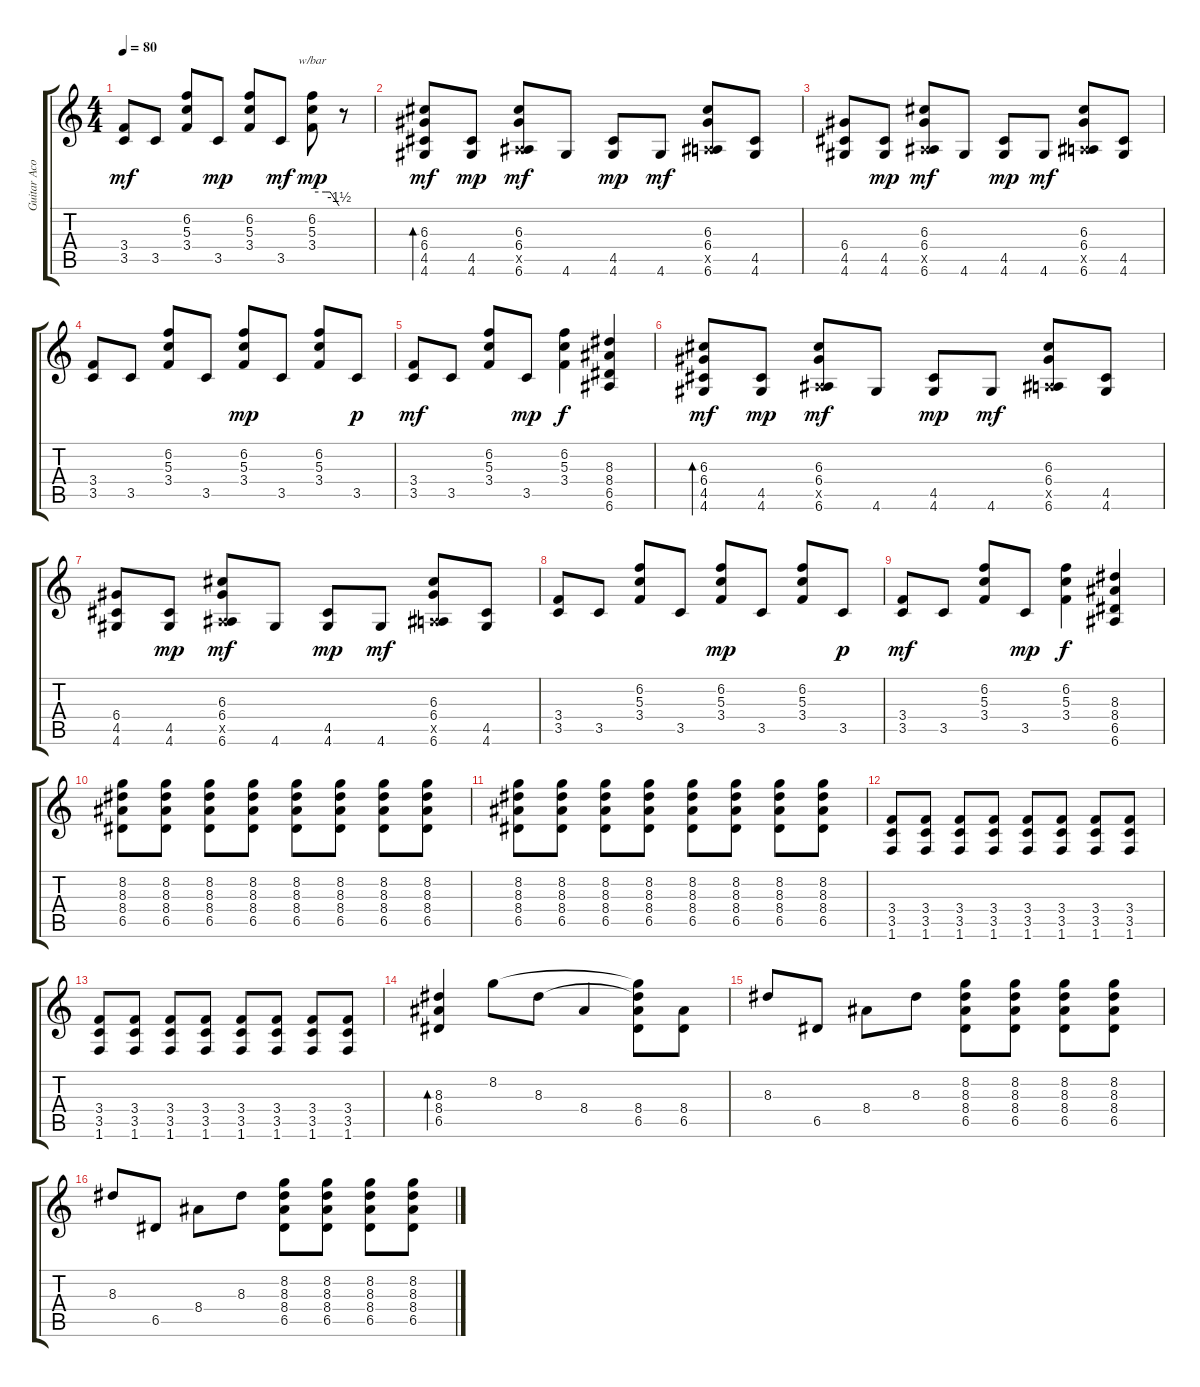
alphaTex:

\track ("Guitar Acoustic" "Guitar Aco") {instrument acousticguitarsteel}
\staff {score tabs}
\tuning (E4 B3 G3 D3 A2 E2) {hide}
\ts (4 4)
\tempo 80
\clef g2
\ks c
(3.4 3.5).8{dy mf} 3.5.8 (6.2 5.3 3.4).8 3.5.8{dy mp} (6.2 5.3 3.4).8 3.5.8{dy mf} (6.2 5.3 3.4).8{tbe (custom default 0 0 30 0 40 0 60 -6) dy mp} r.8 |
(6.3 6.4 4.5 4.6).8{bd 30 dy mf} (4.5 4.6).8{dy mp} (6.3 6.4 0.5{x} 6.6).8{dy mf} 4.6.8 (4.5 4.6).8{dy mp} 4.6.8{dy mf} (6.3 6.4 0.5{x} 6.6).8 (4.5 4.6).8 |
(6.4 4.5 4.6).8 (4.5 4.6).8{dy mp} (6.3 6.4 0.5{x} 6.6).8{dy mf} 4.6.8 (4.5 4.6).8{dy mp} 4.6.8{dy mf} (6.3 6.4 0.5{x} 6.6).8 (4.5 4.6).8 |
(3.4 3.5).8 3.5.8 (6.2 5.3 3.4).8 3.5.8 (6.2 5.3 3.4).8{dy mp} 3.5.8 (6.2 5.3 3.4).8 3.5.8{dy p} |
(3.4 3.5).8{dy mf} 3.5.8 (6.2 5.3 3.4).8 3.5.8{dy mp} (6.2 5.3 3.4).4{dy f} (8.3 8.4 6.5 6.6).4 |
(6.3 6.4 4.5 4.6).8{bd 30 dy mf} (4.5 4.6).8{dy mp} (6.3 6.4 0.5{x} 6.6).8{dy mf} 4.6.8 (4.5 4.6).8{dy mp} 4.6.8{dy mf} (6.3 6.4 0.5{x} 6.6).8 (4.5 4.6).8 |
(6.4 4.5 4.6).8 (4.5 4.6).8{dy mp} (6.3 6.4 0.5{x} 6.6).8{dy mf} 4.6.8 (4.5 4.6).8{dy mp} 4.6.8{dy mf} (6.3 6.4 0.5{x} 6.6).8 (4.5 4.6).8 |
(3.4 3.5).8 3.5.8 (6.2 5.3 3.4).8 3.5.8 (6.2 5.3 3.4).8{dy mp} 3.5.8 (6.2 5.3 3.4).8 3.5.8{dy p} |
(3.4 3.5).8{dy mf} 3.5.8 (6.2 5.3 3.4).8 3.5.8{dy mp} (6.2 5.3 3.4).4{dy f} (8.3 8.4 6.5 6.6).4 |
(8.2 8.3 8.4 6.5).8 (8.2 8.3 8.4 6.5).8 (8.2 8.3 8.4 6.5).8 (8.2 8.3 8.4 6.5).8 (8.2 8.3 8.4 6.5).8 (8.2 8.3 8.4 6.5).8 (8.2 8.3 8.4 6.5).8 (8.2 8.3 8.4 6.5).8 |
(8.2 8.3 8.4 6.5).8 (8.2 8.3 8.4 6.5).8 (8.2 8.3 8.4 6.5).8 (8.2 8.3 8.4 6.5).8 (8.2 8.3 8.4 6.5).8 (8.2 8.3 8.4 6.5).8 (8.2 8.3 8.4 6.5).8 (8.2 8.3 8.4 6.5).8 |
(3.4 3.5 1.6).8 (3.4 3.5 1.6).8 (3.4 3.5 1.6).8 (3.4 3.5 1.6).8 (3.4 3.5 1.6).8 (3.4 3.5 1.6).8 (3.4 3.5 1.6).8 (3.4 3.5 1.6).8 |
(3.4 3.5 1.6).8 (3.4 3.5 1.6).8 (3.4 3.5 1.6).8 (3.4 3.5 1.6).8 (3.4 3.5 1.6).8 (3.4 3.5 1.6).8 (3.4 3.5 1.6).8 (3.4 3.5 1.6).8 |
(8.3 8.4 6.5).4{bd 30} 8.2.8 8.3.8 8.4.4 (8.2{t} 8.3{t} 8.4 6.5).8 (8.4 6.5).8 |
8.3.8 6.5.8 8.4.8 8.3.8 (8.2 8.3 8.4 6.5).8 (8.2 8.3 8.4 6.5).8 (8.2 8.3 8.4 6.5).8 (8.2 8.3 8.4 6.5).8 |
8.3.8 6.5.8 8.4.8 8.3.8 (8.2 8.3 8.4 6.5).8 (8.2 8.3 8.4 6.5).8 (8.2 8.3 8.4 6.5).8 (8.2 8.3 8.4 6.5).8
